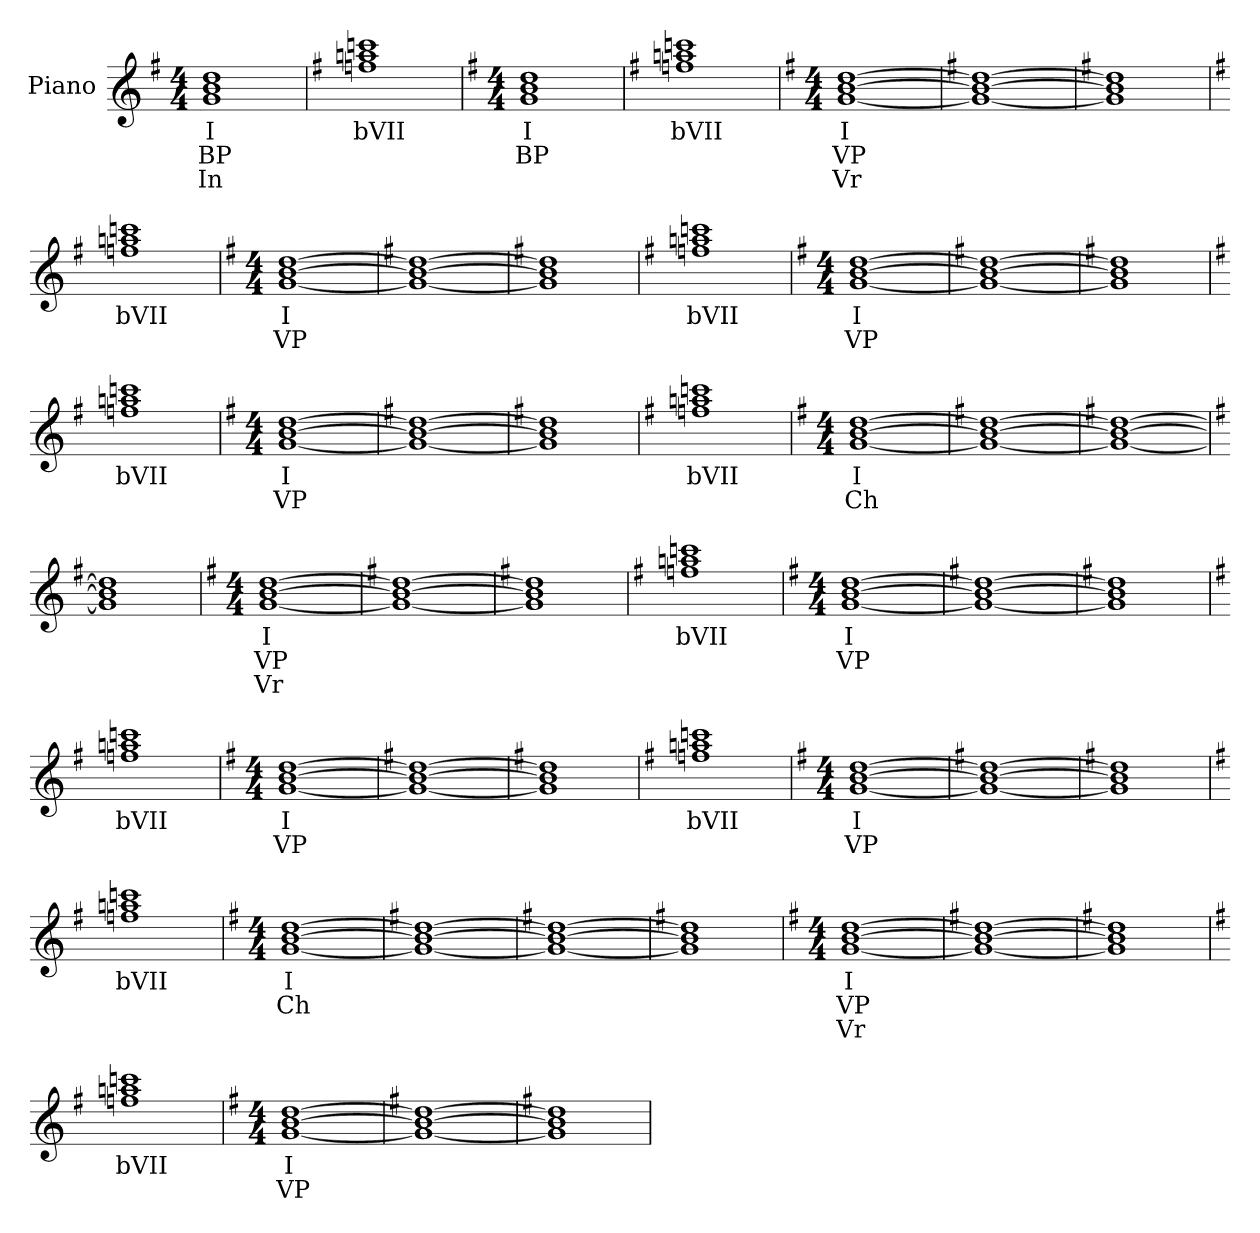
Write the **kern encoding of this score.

**kern	**text	**text	**text
*part1	*part1	*part1	*part1
*staff1	*staff1	*staff1	*staff1
*I"Piano	*	*	*
*I'Pno	*	*	*
*k[f#]	*	*	*
*G:	*	*	*
*M4/4	*	*	*
=	=	=	=
1g 1b 1dd	I	BP	In
=	=	=	=
*k[f#]	*	*	*
*G:	*	*	*
1ffn 1aan 1cccn	bVII	.	.
=	=	=	=
*k[f#]	*	*	*
*G:	*	*	*
*M4/4	*	*	*
1g 1b 1dd	I	BP	.
=	=	=	=
*k[f#]	*	*	*
*G:	*	*	*
1ffn 1aan 1cccn	bVII	.	.
=	=	=	=
*k[f#]	*	*	*
*G:	*	*	*
*M4/4	*	*	*
[1g [1b [1dd	I	VP	Vr
=	=	=	=
*k[f#]	*	*	*
*G:	*	*	*
1g_ 1b_ 1dd_	.	.	.
=	=	=	=
*k[f#]	*	*	*
*G:	*	*	*
1g] 1b] 1dd]	.	.	.
=	=	=	=
*k[f#]	*	*	*
*G:	*	*	*
1ffn 1aan 1cccn	bVII	.	.
=	=	=	=
*k[f#]	*	*	*
*G:	*	*	*
*M4/4	*	*	*
[1g [1b [1dd	I	VP	.
=	=	=	=
*k[f#]	*	*	*
*G:	*	*	*
1g_ 1b_ 1dd_	.	.	.
=	=	=	=
*k[f#]	*	*	*
*G:	*	*	*
1g] 1b] 1dd]	.	.	.
=	=	=	=
*k[f#]	*	*	*
*G:	*	*	*
1ffn 1aan 1cccn	bVII	.	.
=	=	=	=
*k[f#]	*	*	*
*G:	*	*	*
*M4/4	*	*	*
[1g [1b [1dd	I	VP	.
=	=	=	=
*k[f#]	*	*	*
*G:	*	*	*
1g_ 1b_ 1dd_	.	.	.
=	=	=	=
*k[f#]	*	*	*
*G:	*	*	*
1g] 1b] 1dd]	.	.	.
=	=	=	=
*k[f#]	*	*	*
*G:	*	*	*
1ffn 1aan 1cccn	bVII	.	.
=	=	=	=
*k[f#]	*	*	*
*G:	*	*	*
*M4/4	*	*	*
[1g [1b [1dd	I	VP	.
=	=	=	=
*k[f#]	*	*	*
*G:	*	*	*
1g_ 1b_ 1dd_	.	.	.
=	=	=	=
*k[f#]	*	*	*
*G:	*	*	*
1g] 1b] 1dd]	.	.	.
=	=	=	=
*k[f#]	*	*	*
*G:	*	*	*
1ffn 1aan 1cccn	bVII	.	.
=	=	=	=
*k[f#]	*	*	*
*G:	*	*	*
*M4/4	*	*	*
[1g [1b [1dd	I	Ch	.
=	=	=	=
*k[f#]	*	*	*
*G:	*	*	*
1g_ 1b_ 1dd_	.	.	.
=	=	=	=
*k[f#]	*	*	*
*G:	*	*	*
1g_ 1b_ 1dd_	.	.	.
=	=	=	=
*k[f#]	*	*	*
*G:	*	*	*
1g] 1b] 1dd]	.	.	.
=	=	=	=
*k[f#]	*	*	*
*G:	*	*	*
*M4/4	*	*	*
[1g [1b [1dd	I	VP	Vr
=	=	=	=
*k[f#]	*	*	*
*G:	*	*	*
1g_ 1b_ 1dd_	.	.	.
=	=	=	=
*k[f#]	*	*	*
*G:	*	*	*
1g] 1b] 1dd]	.	.	.
=	=	=	=
*k[f#]	*	*	*
*G:	*	*	*
1ffn 1aan 1cccn	bVII	.	.
=	=	=	=
*k[f#]	*	*	*
*G:	*	*	*
*M4/4	*	*	*
[1g [1b [1dd	I	VP	.
=	=	=	=
*k[f#]	*	*	*
*G:	*	*	*
1g_ 1b_ 1dd_	.	.	.
=	=	=	=
*k[f#]	*	*	*
*G:	*	*	*
1g] 1b] 1dd]	.	.	.
=	=	=	=
*k[f#]	*	*	*
*G:	*	*	*
1ffn 1aan 1cccn	bVII	.	.
=	=	=	=
*k[f#]	*	*	*
*G:	*	*	*
*M4/4	*	*	*
[1g [1b [1dd	I	VP	.
=	=	=	=
*k[f#]	*	*	*
*G:	*	*	*
1g_ 1b_ 1dd_	.	.	.
=	=	=	=
*k[f#]	*	*	*
*G:	*	*	*
1g] 1b] 1dd]	.	.	.
=	=	=	=
*k[f#]	*	*	*
*G:	*	*	*
1ffn 1aan 1cccn	bVII	.	.
=	=	=	=
*k[f#]	*	*	*
*G:	*	*	*
*M4/4	*	*	*
[1g [1b [1dd	I	VP	.
=	=	=	=
*k[f#]	*	*	*
*G:	*	*	*
1g_ 1b_ 1dd_	.	.	.
=	=	=	=
*k[f#]	*	*	*
*G:	*	*	*
1g] 1b] 1dd]	.	.	.
=	=	=	=
*k[f#]	*	*	*
*G:	*	*	*
1ffn 1aan 1cccn	bVII	.	.
=	=	=	=
*k[f#]	*	*	*
*G:	*	*	*
*M4/4	*	*	*
[1g [1b [1dd	I	Ch	.
=	=	=	=
*k[f#]	*	*	*
*G:	*	*	*
1g_ 1b_ 1dd_	.	.	.
=	=	=	=
*k[f#]	*	*	*
*G:	*	*	*
1g_ 1b_ 1dd_	.	.	.
=	=	=	=
*k[f#]	*	*	*
*G:	*	*	*
1g] 1b] 1dd]	.	.	.
=	=	=	=
*k[f#]	*	*	*
*G:	*	*	*
*M4/4	*	*	*
[1g [1b [1dd	I	VP	Vr
=	=	=	=
*k[f#]	*	*	*
*G:	*	*	*
1g_ 1b_ 1dd_	.	.	.
=	=	=	=
*k[f#]	*	*	*
*G:	*	*	*
1g] 1b] 1dd]	.	.	.
=	=	=	=
*k[f#]	*	*	*
*G:	*	*	*
1ffn 1aan 1cccn	bVII	.	.
=	=	=	=
*k[f#]	*	*	*
*G:	*	*	*
*M4/4	*	*	*
[1g [1b [1dd	I	VP	.
=	=	=	=
*k[f#]	*	*	*
*G:	*	*	*
1g_ 1b_ 1dd_	.	.	.
=	=	=	=
*k[f#]	*	*	*
*G:	*	*	*
1g] 1b] 1dd]	.	.	.
=	=	=	=
*-	*-	*-	*-
